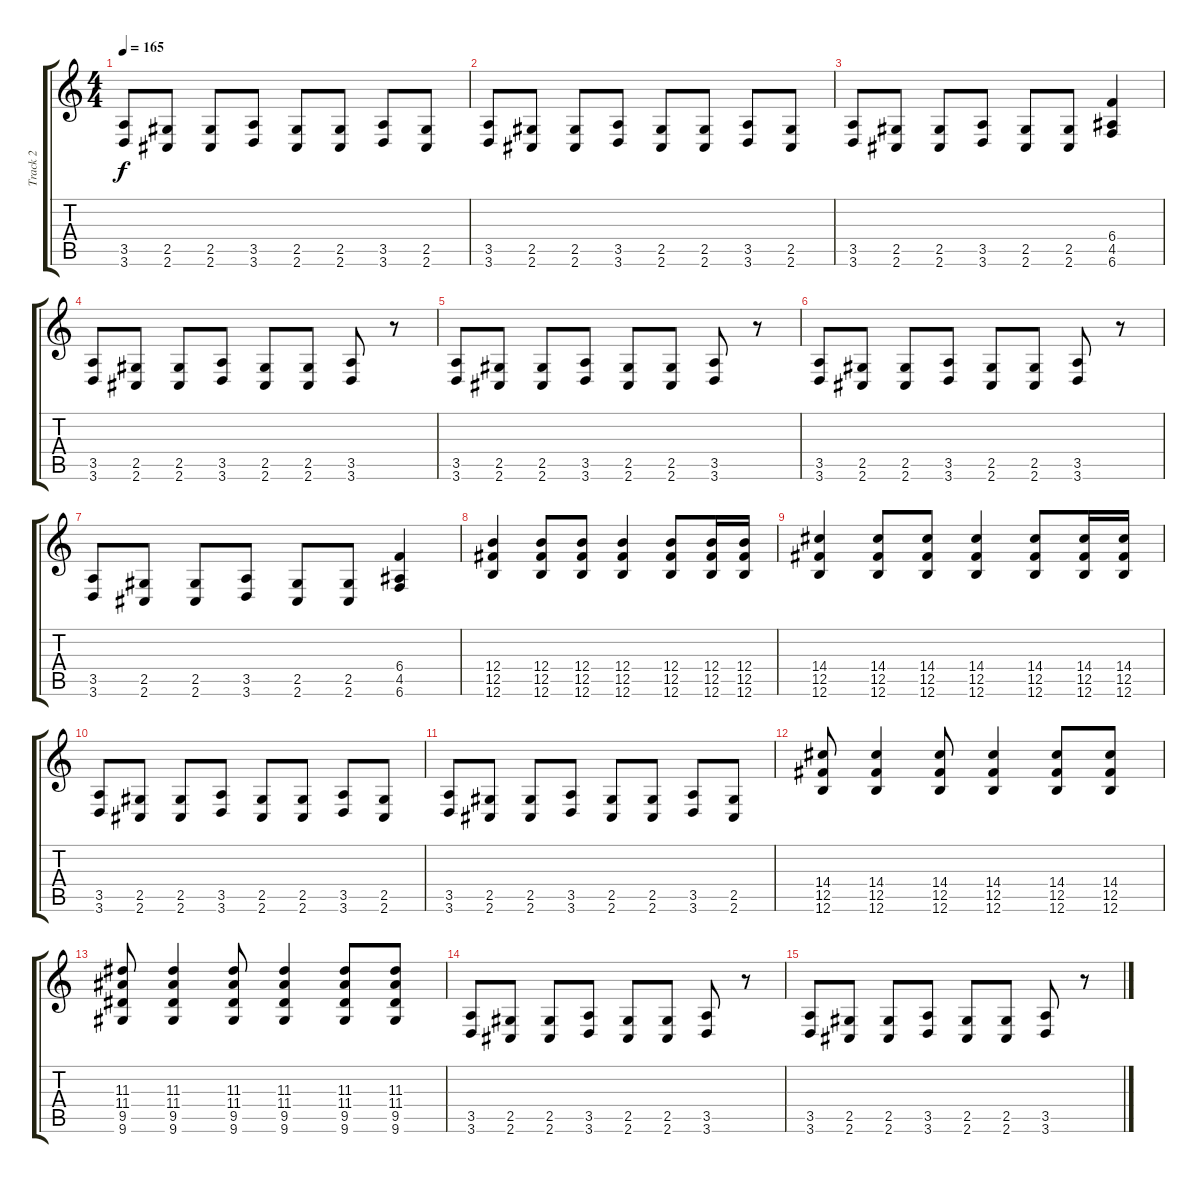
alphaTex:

\track ("Track 2" "Track 2") {instrument distortionguitar}
\staff {score tabs}
\tuning (Db4 Ab3 E3 B2 Gb2 B1) {hide}
\ts (4 4)
\tempo 165
\clef g2
\ks c
(3.5 3.6).8{dy f} (2.5 2.6).8 (2.5 2.6).8 (3.5 3.6).8 (2.5 2.6).8 (2.5 2.6).8 (3.5 3.6).8 (2.5 2.6).8 |
(3.5 3.6).8 (2.5 2.6).8 (2.5 2.6).8 (3.5 3.6).8 (2.5 2.6).8 (2.5 2.6).8 (3.5 3.6).8 (2.5 2.6).8 |
(3.5 3.6).8 (2.5 2.6).8 (2.5 2.6).8 (3.5 3.6).8 (2.5 2.6).8 (2.5 2.6).8 (6.4 4.5 6.6).4 |
(3.5 3.6).8 (2.5 2.6).8 (2.5 2.6).8 (3.5 3.6).8 (2.5 2.6).8 (2.5 2.6).8 (3.5 3.6).8 r.8 |
(3.5 3.6).8 (2.5 2.6).8 (2.5 2.6).8 (3.5 3.6).8 (2.5 2.6).8 (2.5 2.6).8 (3.5 3.6).8 r.8 |
(3.5 3.6).8 (2.5 2.6).8 (2.5 2.6).8 (3.5 3.6).8 (2.5 2.6).8 (2.5 2.6).8 (3.5 3.6).8 r.8 |
(3.5 3.6).8 (2.5 2.6).8 (2.5 2.6).8 (3.5 3.6).8 (2.5 2.6).8 (2.5 2.6).8 (6.4 4.5 6.6).4 |
(12.4 12.5 12.6).4 (12.4 12.5 12.6).8 (12.4 12.5 12.6).8 (12.4 12.5 12.6).4 (12.4 12.5 12.6).8 (12.4 12.5 12.6).16 (12.4 12.5 12.6).16 |
(14.4 12.5 12.6).4 (14.4 12.5 12.6).8 (14.4 12.5 12.6).8 (14.4 12.5 12.6).4 (14.4 12.5 12.6).8 (14.4 12.5 12.6).16 (14.4 12.5 12.6).16 |
(3.5 3.6).8 (2.5 2.6).8 (2.5 2.6).8 (3.5 3.6).8 (2.5 2.6).8 (2.5 2.6).8 (3.5 3.6).8 (2.5 2.6).8 |
(3.5 3.6).8 (2.5 2.6).8 (2.5 2.6).8 (3.5 3.6).8 (2.5 2.6).8 (2.5 2.6).8 (3.5 3.6).8 (2.5 2.6).8 |
(14.4 12.5 12.6).8 (14.4 12.5 12.6).4 (14.4 12.5 12.6).8 (14.4 12.5 12.6).4 (14.4 12.5 12.6).8 (14.4 12.5 12.6).8 |
(11.3 11.4 9.5 9.6).8 (11.3 11.4 9.5 9.6).4 (11.3 11.4 9.5 9.6).8 (11.3 11.4 9.5 9.6).4 (11.3 11.4 9.5 9.6).8 (11.3 11.4 9.5 9.6).8 |
(3.5 3.6).8 (2.5 2.6).8 (2.5 2.6).8 (3.5 3.6).8 (2.5 2.6).8 (2.5 2.6).8 (3.5 3.6).8 r.8 |
(3.5 3.6).8 (2.5 2.6).8 (2.5 2.6).8 (3.5 3.6).8 (2.5 2.6).8 (2.5 2.6).8 (3.5 3.6).8 r.8
